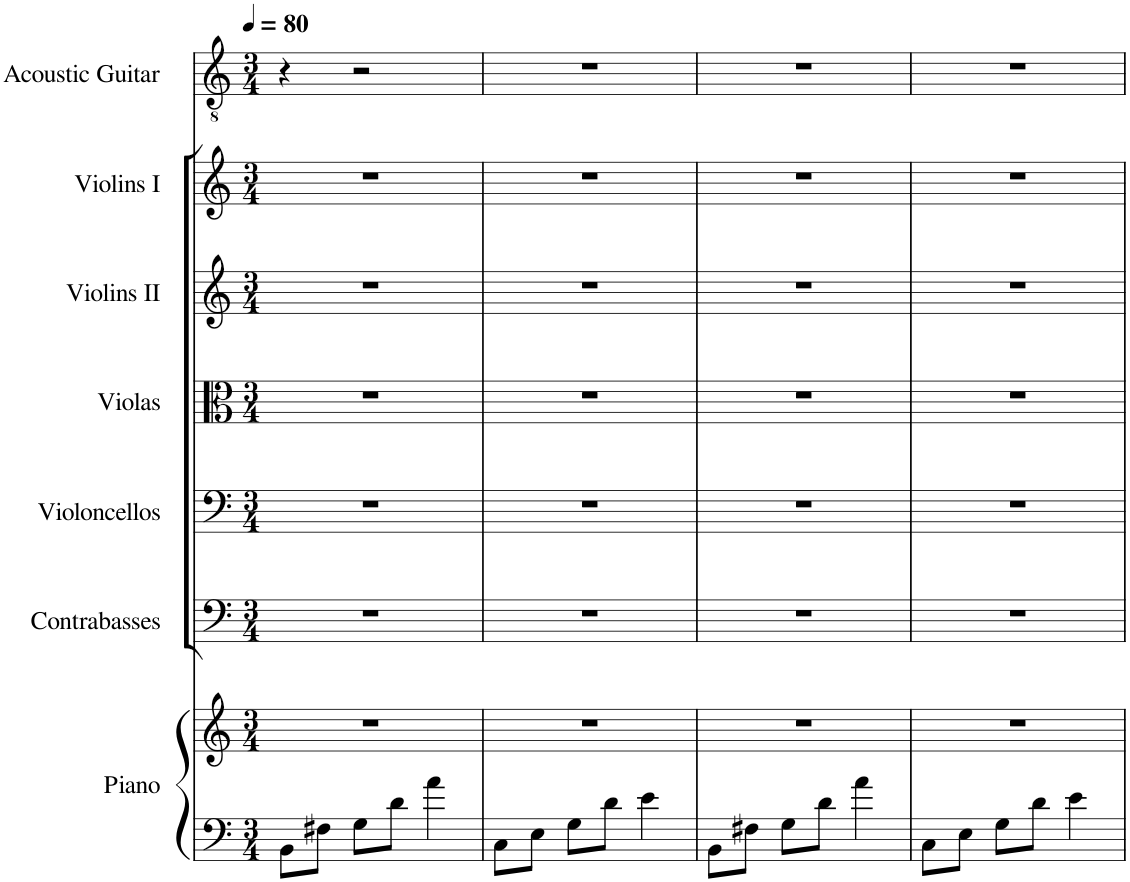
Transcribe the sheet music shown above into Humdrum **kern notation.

**kern	**kern	**kern	**kern	**kern	**kern	**kern	**kern
*part7	*part7	*part6	*part5	*part4	*part3	*part2	*part1
*staff8	*staff7	*staff6	*staff5	*staff4	*staff3	*staff2	*staff1
*I"Piano	*	*I"Contrabasses	*I"Violoncellos	*I"Violas	*I"Violins II	*I"Violins I	*I"Acoustic Guitar
*I'Pno.	*	*I'Cb.	*I'Vc.	*I'Vla.	*I'Vln. II	*I'Vln. I	*I'Guit.
*clefF4	*clefG2	*clefF4	*clefF4	*clefC3	*clefG2	*clefG2	*clefGv2
*	*	*Trd7c12	*	*	*	*	*
*k[]	*k[]	*k[]	*k[]	*k[]	*k[]	*k[]	*k[]
*M3/4	*M3/4	*M3/4	*M3/4	*M3/4	*M3/4	*M3/4	*M3/4
*MM80	*MM80	*MM80	*MM80	*MM80	*MM80	*MM80	*MM80
=1	=1	=1	=1	=1	=1	=1	=1
8BB\L	2.r	2.r	2.r	2.r	2.r	2.r	4r
8F#X\J	.	.	.	.	.	.	.
8G\L	.	.	.	.	.	.	2r
8d\J	.	.	.	.	.	.	.
4a\	.	.	.	.	.	.	.
=2	=2	=2	=2	=2	=2	=2	=2
8C\L	2.r	2.r	2.r	2.r	2.r	2.r	2.r
8E\J	.	.	.	.	.	.	.
8G\L	.	.	.	.	.	.	.
8d\J	.	.	.	.	.	.	.
4e\	.	.	.	.	.	.	.
=3	=3	=3	=3	=3	=3	=3	=3
8BB\L	2.r	2.r	2.r	2.r	2.r	2.r	2.r
8F#X\J	.	.	.	.	.	.	.
8G\L	.	.	.	.	.	.	.
8d\J	.	.	.	.	.	.	.
4a\	.	.	.	.	.	.	.
=4	=4	=4	=4	=4	=4	=4	=4
8C\L	2.r	2.r	2.r	2.r	2.r	2.r	2.r
8E\J	.	.	.	.	.	.	.
8G\L	.	.	.	.	.	.	.
8d\J	.	.	.	.	.	.	.
4e\	.	.	.	.	.	.	.
=	=	=	=	=	=	=	=
*-	*-	*-	*-	*-	*-	*-	*-
